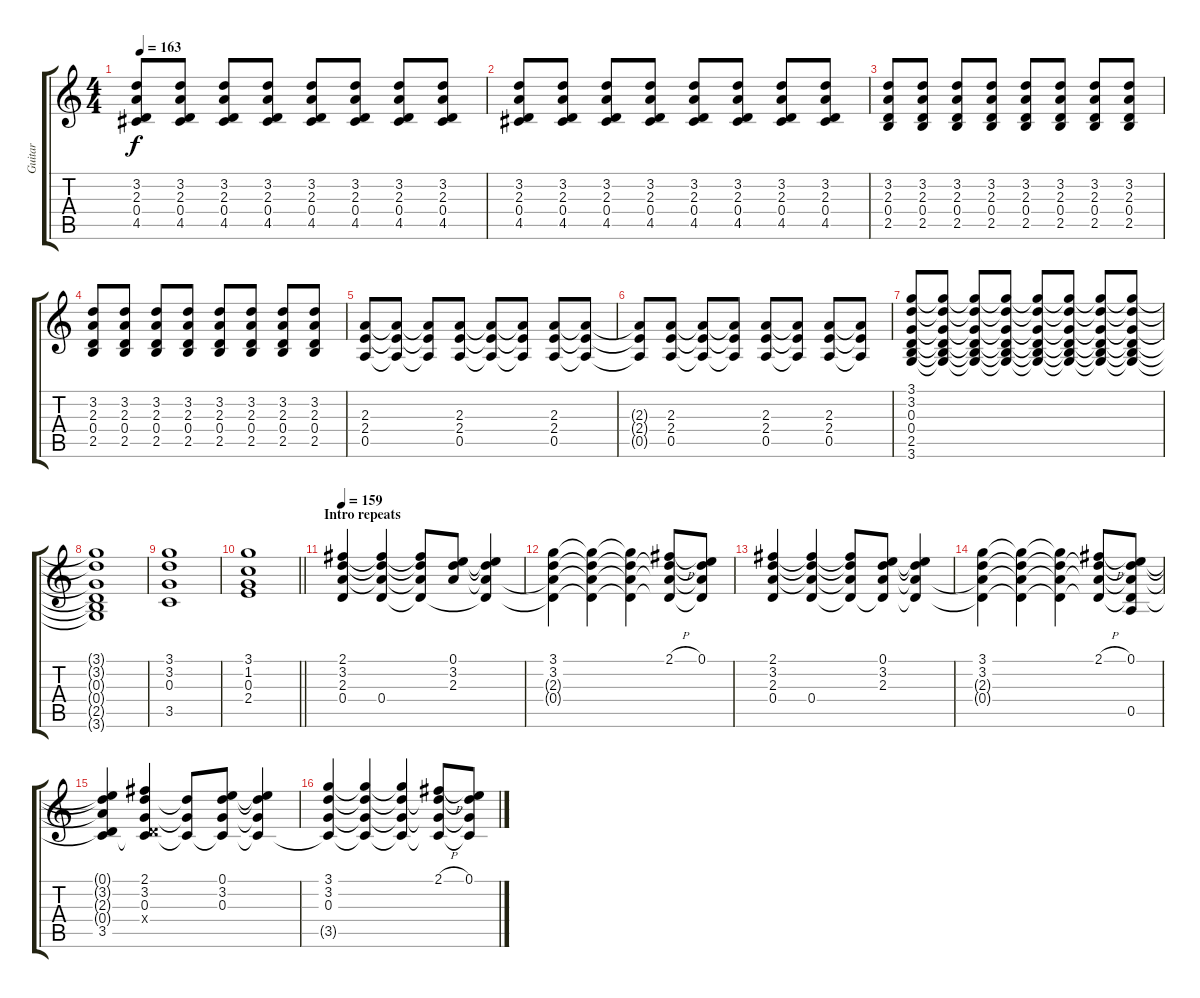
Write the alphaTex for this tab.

\track ("Guitar" "Guitar") {instrument acousticguitarsteel}
\staff {score tabs}
\tuning (E4 B3 G3 D3 A2 E2) {hide}
\ts (4 4)
\tempo 163
\clef g2
\ks c
(3.2 2.3 0.4 4.5).8{dy f} (3.2 2.3 0.4 4.5).8 (3.2 2.3 0.4 4.5).8 (3.2 2.3 0.4 4.5).8 (3.2 2.3 0.4 4.5).8 (3.2 2.3 0.4 4.5).8 (3.2 2.3 0.4 4.5).8 (3.2 2.3 0.4 4.5).8 |
(3.2 2.3 0.4 4.5).8 (3.2 2.3 0.4 4.5).8 (3.2 2.3 0.4 4.5).8 (3.2 2.3 0.4 4.5).8 (3.2 2.3 0.4 4.5).8 (3.2 2.3 0.4 4.5).8 (3.2 2.3 0.4 4.5).8 (3.2 2.3 0.4 4.5).8 |
(3.2 2.3 0.4 2.5).8 (3.2 2.3 0.4 2.5).8 (3.2 2.3 0.4 2.5).8 (3.2 2.3 0.4 2.5).8 (3.2 2.3 0.4 2.5).8 (3.2 2.3 0.4 2.5).8 (3.2 2.3 0.4 2.5).8 (3.2 2.3 0.4 2.5).8 |
(3.2 2.3 0.4 2.5).8 (3.2 2.3 0.4 2.5).8 (3.2 2.3 0.4 2.5).8 (3.2 2.3 0.4 2.5).8 (3.2 2.3 0.4 2.5).8 (3.2 2.3 0.4 2.5).8 (3.2 2.3 0.4 2.5).8 (3.2 2.3 0.4 2.5).8 |
(2.3 2.4 0.5).8 (2.3{t} 2.4{t} 0.5{t}).8 (2.3{t} 2.4{t} 0.5{t}).8 (2.3 2.4 0.5).8 (2.3{t} 2.4{t} 0.5{t}).8 (2.3{t} 2.4{t} 0.5{t}).8 (2.3 2.4 0.5).8 (2.3{t} 2.4{t} 0.5{t}).8 |
(2.3{t} 2.4{t} 0.5{t}).8 (2.3 2.4 0.5).8 (2.3{t} 2.4{t} 0.5{t}).8 (2.3{t} 2.4{t} 0.5{t}).8 (2.3 2.4 0.5).8 (2.3{t} 2.4{t} 0.5{t}).8 (2.3 2.4 0.5).8 (2.3{t} 2.4{t} 0.5{t}).8 |
(3.1 3.2 0.3 0.4 2.5 3.6).8 (3.1{t} 3.2{t} 0.3{t} 0.4{t} 2.5{t} 3.6{t}).8 (3.1{t} 3.2{t} 0.3{t} 0.4{t} 2.5{t} 3.6{t}).8 (3.1{t} 3.2{t} 0.3{t} 0.4{t} 2.5{t} 3.6{t}).8 (3.1{t} 3.2{t} 0.3{t} 0.4{t} 2.5{t} 3.6{t}).8 (3.1{t} 3.2{t} 0.3{t} 0.4{t} 2.5{t} 3.6{t}).8 (3.1{t} 3.2{t} 0.3{t} 0.4{t} 2.5{t} 3.6{t}).8 (3.1{t} 3.2{t} 0.3{t} 0.4{t} 2.5{t} 3.6{t}).8 |
(3.1{t} 3.2{t} 0.3{t} 0.4{t} 2.5{t} 3.6{t}).1 |
(3.1 3.2 0.3 3.5).1 |
\barLineRight lightlight
(3.1 1.2 0.3 2.4).1 |
\section ("" "Intro repeats")
\tempo 159
(2.1 3.2 2.3 0.4).4 (2.1{t} 3.2{t} 2.3{t} 0.4).4 (2.1{t} 3.2{t} 2.3{t} 0.4{t}).8 (0.1 3.2 2.3).8 (0.1{t} 3.2{t} 2.3{t} 0.4{t}).4 |
(3.1 3.2 2.3{t} 0.4{t}).4 (3.1{t} 3.2{t} 2.3{t} 0.4{t}).4 (3.1{t} 3.2{t} 2.3{t} 0.4{t}).4 (2.1{h} 3.2{t} 2.3{t} 0.4{t}).8 (0.1 3.2{t} 2.3{t} 0.4{t}).8 |
(2.1 3.2 2.3 0.4).4 (2.1{t} 3.2{t} 2.3{t} 0.4).4 (2.1{t} 3.2{t} 2.3{t} 0.4{t}).8 (0.1 3.2 2.3 0.4{t}).8 (0.1{t} 3.2{t} 2.3{t} 0.4{t}).4 |
(3.1 3.2 2.3{t} 0.4{t}).4 (3.1{t} 3.2{t} 2.3{t} 0.4{t}).4 (3.1{t} 3.2{t} 2.3{t} 0.4{t}).4 (2.1{h} 3.2{t} 2.3{t} 0.4{t}).8 (0.1 3.2{t} 2.3{t} 0.4{t} 0.5).8 |
(0.1{t} 3.2{t} 2.3{t} 0.4{t} 3.5).4 (2.1 3.2 0.3 0.4{x} 3.5{t}).4 (3.2{t} 0.3{t} 3.5{t}).8 (0.1 3.2 0.3 3.5{t}).8 (0.1{t} 3.2{t} 0.3{t} 3.5{t}).4 |
(3.1 3.2 0.3 3.5{t}).4 (3.1{t} 3.2{t} 0.3{t} 3.5{t}).4 (3.1{t} 3.2{t} 0.3{t} 3.5{t}).4 (2.1{h} 3.2{t} 0.3{t} 3.5{t}).8 (0.1 3.2{t} 0.3{t} 3.5{t}).8
